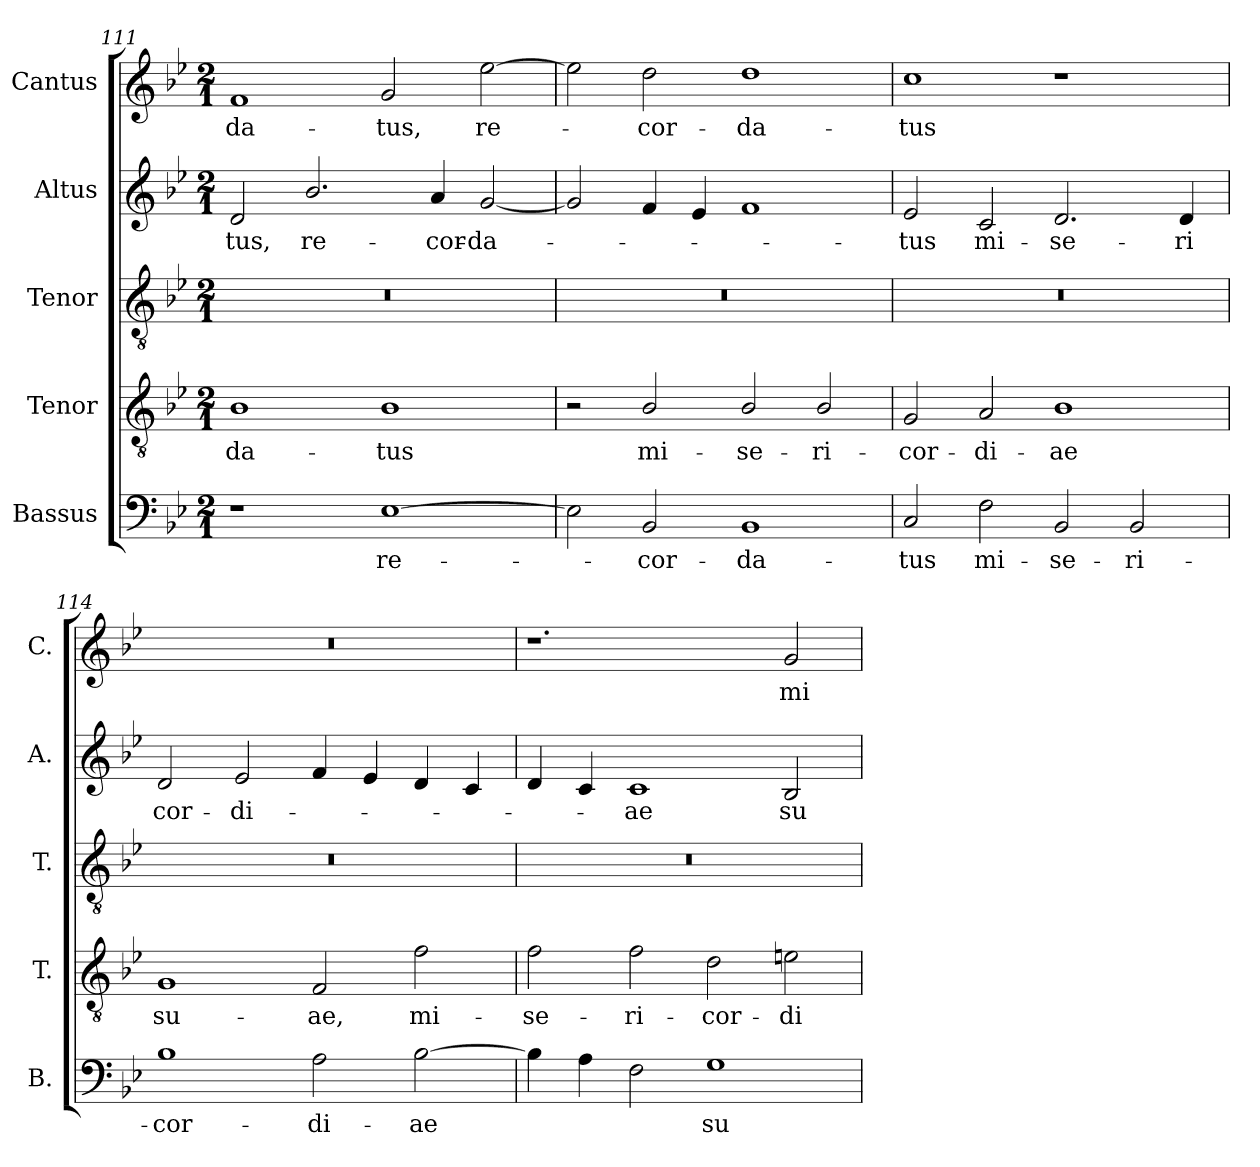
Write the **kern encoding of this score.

**kern	**text	**kern	**text	**kern	**kern	**text	**kern	**text
*part5	*part5	*part4	*part4	*part3	*part2	*part2	*part1	*part1
*staff5	*staff5	*staff4	*staff4	*staff3	*staff2	*staff2	*staff1	*staff1
*I"Bassus	*	*I"Tenor	*	*I"Tenor	*I"Altus	*	*I"Cantus	*
*I'B.	*	*I'T.	*	*I'T.	*I'A.	*	*I'C.	*
!!LO:PB:g=z
*clefF4	*	*clefGv2	*	*clefGv2	*clefG2	*	*clefG2	*
*	*	*ITrd7c12	*	*ITrd7c12	*	*	*	*
*k[b-e-]	*	*k[b-e-]	*	*k[b-e-]	*k[b-e-]	*	*k[b-e-]	*
*B-:	*	*B-:	*	*B-:	*B-:	*	*B-:	*
*M2/1	*	*M2/1	*	*M2/1	*M2/1	*	*M2/1	*
=111	=111	=111	=111	=111	=111	=111	=111	=111
!	!	!	!LO:LY:b:color=#000000	!LO:N:vis=1	!	!	!	!
!	!	!	!	!	!	!LO:LY:b:color=#000000	!	!
!	!	!	!	!	!	!	!	!LO:LY:b:color=#000000
1r	.	1BB-i	-da-	0r	2di/	-tus,	1fi	-da-
!	!	!	!	!	!	!LO:LY:b:color=#000000	!	!
.	.	.	.	.	2.b-i/	re-	.	.
!	!LO:LY:b:color=#000000	!	!	!	!	!	!	!
!	!	!	!LO:LY:b:color=#000000	!	!	!	!	!
!	!	!	!	!	!	!	!	!LO:LY:b:color=#000000
[>1E-i	re-	1BB-i	-tus	.	.	.	2gi/	-tus,
!	!	!	!	!	!	!LO:LY:b:color=#000000	!	!
.	.	.	.	.	4ai/	-cor-	.	.
!	!	!	!	!	!	!LO:LY:b:color=#000000	!	!
!	!	!	!	!	!	!	!	!LO:LY:b:color=#000000
.	.	.	.	.	[<2gi/	-da-	[>2ee-i\	re-
=112	=112	=112	=112	=112	=112	=112	=112	=112
!	!	!	!	!LO:N:vis=1	!	!	!	!
2E-i\]	.	2r	.	0r	2gi/]	.	2ee-i\]	.
!	!LO:LY:b:color=#000000	!	!	!	!	!	!	!
!	!	!	!LO:LY:b:color=#000000	!	!	!	!	!
!	!	!	!	!	!	!	!	!LO:LY:b:color=#000000
2BB-i/	-cor-	2BB-i/	mi-	.	4fi/	.	2ddi\	-cor-
.	.	.	.	.	4e-i/	.	.	.
!	!LO:LY:b:color=#000000	!	!	!	!	!	!	!
!	!	!	!LO:LY:b:color=#000000	!	!	!	!	!
!	!	!	!	!	!	!	!	!LO:LY:b:color=#000000
1BB-i	-da-	2BB-i/	-se-	.	1fi	.	1ddi	-da-
!	!	!	!LO:LY:b:color=#000000	!	!	!	!	!
.	.	2BB-i/	-ri-	.	.	.	.	.
=113	=113	=113	=113	=113	=113	=113	=113	=113
!	!LO:LY:b:color=#000000	!	!	!	!	!	!	!
!	!	!	!LO:LY:b:color=#000000	!LO:N:vis=1	!	!	!	!
!	!	!	!	!	!	!LO:LY:b:color=#000000	!	!
!	!	!	!	!	!	!	!	!LO:LY:b:color=#000000
2Ci/	-tus	2GGi/	-cor-	0r	2e-i/	-tus	1cci	-tus
!	!LO:LY:b:color=#000000	!	!	!	!	!	!	!
!	!	!	!LO:LY:b:color=#000000	!	!	!	!	!
!	!	!	!	!	!	!LO:LY:b:color=#000000	!	!
2Fi\	mi-	2AAi/	-di-	.	2ci/	mi-	.	.
!	!LO:LY:b:color=#000000	!	!	!	!	!	!	!
!	!	!	!LO:LY:b:color=#000000	!	!	!	!	!
!	!	!	!	!	!	!LO:LY:b:color=#000000	!	!
2BB-i/	-se-	1BB-i	-ae	.	2.di/	-se-	1r	.
!	!LO:LY:b:color=#000000	!	!	!	!	!	!	!
2BB-i/	-ri-	.	.	.	.	.	.	.
!	!	!	!	!	!	!LO:LY:b:color=#000000	!	!
.	.	.	.	.	4di/	-ri	.	.
=114	=114	=114	=114	=114	=114	=114	=114	=114
!	!LO:LY:b:color=#000000	!	!	!	!	!	!	!
!	!	!	!LO:LY:b:color=#000000	!LO:N:vis=1	!	!	!	!
!	!	!	!	!	!	!LO:LY:b:color=#000000	!LO:N:vis=1	!
1B-i	-cor-	1GGi	su-	0r	2di/	cor-	0r	.
!	!	!	!	!	!	!LO:LY:b:color=#000000	!	!
.	.	.	.	.	2e-i/	-di-	.	.
!	!LO:LY:b:color=#000000	!	!	!	!	!	!	!
!	!	!	!LO:LY:b:color=#000000	!	!	!	!	!
2Ai\	-di-	2FFi/	-ae,	.	4fi/	.	.	.
.	.	.	.	.	4e-i/	.	.	.
!	!LO:LY:b:color=#000000	!	!	!	!	!	!	!
!	!	!	!LO:LY:b:color=#000000	!	!	!	!	!
[>2B-i\	-ae	2Fi\	mi-	.	4di/	.	.	.
.	.	.	.	.	4ci/	.	.	.
=115	=115	=115	=115	=115	=115	=115	=115	=115
!	!	!	!LO:LY:b:color=#000000	!LO:N:vis=1	!	!	!	!
4B-i\]	.	2Fi\	-se-	0r	4di/	.	1.r	.
4Ai\	.	.	.	.	4ci/	.	.	.
!	!	!	!LO:LY:b:color=#000000	!	!	!	!	!
!	!	!	!	!	!	!LO:LY:b:color=#000000	!	!
2Fi\	.	2Fi\	-ri-	.	1ci	-ae	.	.
!	!LO:LY:b:color=#000000	!	!	!	!	!	!	!
!	!	!	!LO:LY:b:color=#000000	!	!	!	!	!
1Gi	su-	2Di\	-cor-	.	.	.	.	.
!	!	!	!LO:LY:b:color=#000000	!	!	!	!	!
!	!	!	!	!	!	!LO:LY:b:color=#000000	!	!
!	!	!	!	!	!	!	!	!LO:LY:b:color=#000000
.	.	2Ei\	-di-	.	2B-i/	su-	2gi/	mi-
=	=	=	=	=	=	=	=	=
*-	*-	*-	*-	*-	*-	*-	*-	*-
